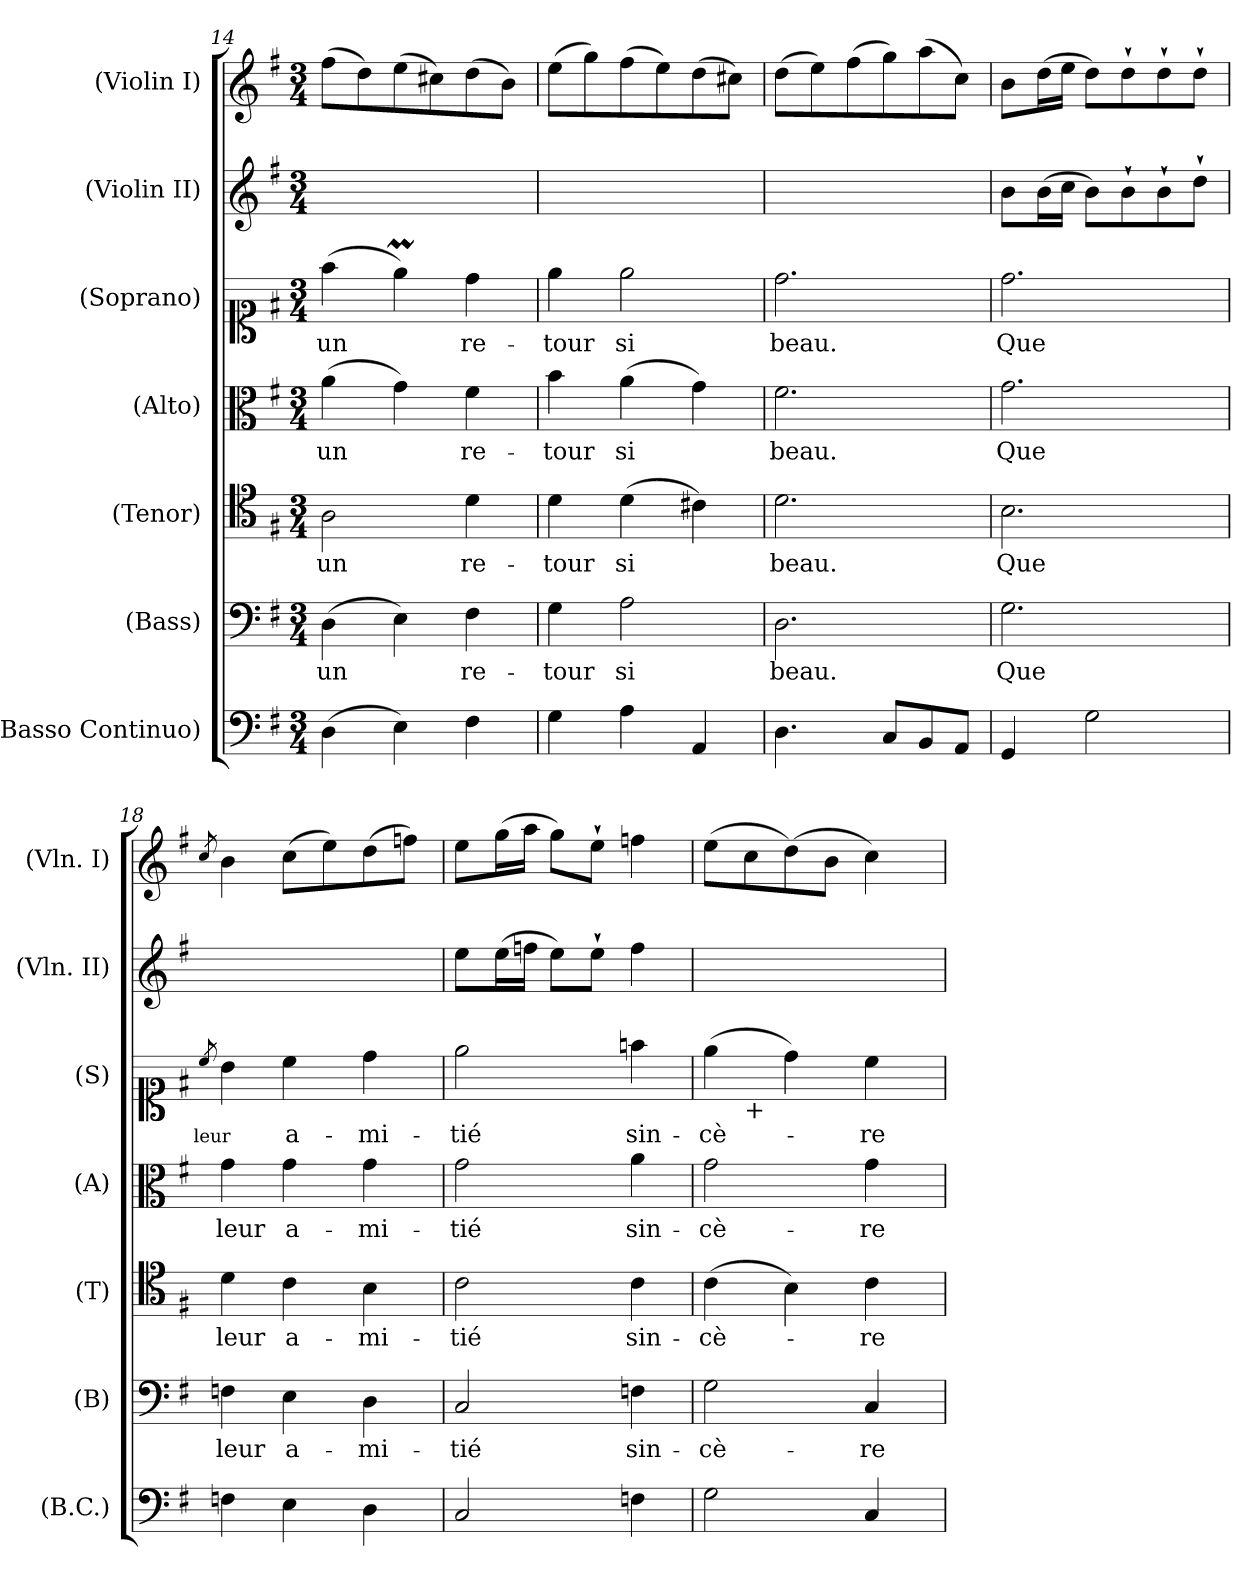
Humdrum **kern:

**kern	**kern	**text	**kern	**text	**kern	**text	**kern	**text	**kern	**kern
*part7	*part6	*part6	*part5	*part5	*part4	*part4	*part3	*part3	*part2	*part1
*staff7	*staff6	*staff6	*staff5	*staff5	*staff4	*staff4	*staff3	*staff3	*staff2	*staff1
*I"(Basso Continuo)	*I"(Bass)	*	*I"(Tenor)	*	*I"(Alto)	*	*I"(Soprano)	*	*I"(Violin II)	*I"(Violin I)
*I'(B.C.)	*I'(B)	*	*I'(T)	*	*I'(A)	*	*I'(S)	*	*I'(Vln. II)	*I'(Vln. I)
*clefF4	*clefF4	*	*clefC4	*	*clefC3	*	*clefC1	*	*clefG2	*clefG2
*k[f#]	*k[f#]	*	*k[f#]	*	*k[f#]	*	*k[f#]	*	*k[f#]	*k[f#]
*G:	*G:	*	*G:	*	*G:	*	*G:	*	*G:	*G:
*M3/4	*M3/4	*	*M3/4	*	*M3/4	*	*M3/4	*	*M3/4	*M3/4
=14	=14	=14	=14	=14	=14	=14	=14	=14	=14	=14
(4D\	(4D\	un	2A\	un	(4a\	un	(4ff#\	un	2.ryy	(8ff#\L
.	.	.	.	.	.	.	.	.	.	8dd\)
4E\)	4E\)	.	.	.	4g\)	.	4eeM\)	.	.	(8ee\
.	.	.	.	.	.	.	.	.	.	8cc#X\)
4F#\	4F#\	re-	4d\	re-	4f#\	re-	4dd\	re-	.	(8dd\
.	.	.	.	.	.	.	.	.	.	8b\J)
=15	=15	=15	=15	=15	=15	=15	=15	=15	=15	=15
4G\	4G\	-tour	4d\	-tour	4b\	-tour	4ee\	-tour	2.ryy	(8ee\L
.	.	.	.	.	.	.	.	.	.	8gg\)
4A\	2A\	si	(4d\	si	(4a\	si	2ee\	si	.	(8ff#\
.	.	.	.	.	.	.	.	.	.	8ee\)
4AA/	.	.	4c#X\)	.	4g\)	.	.	.	.	(8dd\
.	.	.	.	.	.	.	.	.	.	8cc#X\J)
!!LO:LB:g=z
=16	=16	=16	=16	=16	=16	=16	=16	=16	=16	=16
4.D\	2.D\	beau.	2.d\	beau.	2.f#\	beau.	2.dd\	beau.	2.ryy	(8dd\L
.	.	.	.	.	.	.	.	.	.	8ee\)
.	.	.	.	.	.	.	.	.	.	(8ff#\
8C/L	.	.	.	.	.	.	.	.	.	8gg\)
8BB/	.	.	.	.	.	.	.	.	.	(8aa\
8AA/J	.	.	.	.	.	.	.	.	.	8cc\J)
=17	=17	=17	=17	=17	=17	=17	=17	=17	=17	=17
4GG/	2.G\	Que	2.B\	Que	2.g\	Que	2.dd\	Que	8b\L	8b\L
.	.	.	.	.	.	.	.	.	(16b\L	(16dd\L
.	.	.	.	.	.	.	.	.	16cc\JJ	16ee\JJ
2G\	.	.	.	.	.	.	.	.	8b\L)	8dd\L)
.	.	.	.	.	.	.	.	.	8b`>\	8dd`>\
.	.	.	.	.	.	.	.	.	8b`>\	8dd`>\
.	.	.	.	.	.	.	.	.	8dd`>\J	8dd`>\J
=18	=18	=18	=18	=18	=18	=18	=18	=18	=18	=18
.	.	.	.	.	.	.	8qcc/	leur	.	8qcc/
4Fn\	4Fn\	leur	4d\	leur	4g\	leur	4b\	.	2.ryy	4b\
4E\	4E\	a-	4c\	a-	4g\	a-	4cc\	a-	.	(8cc\L
.	.	.	.	.	.	.	.	.	.	8ee\)
4D\	4D\	-mi-	4B\	-mi-	4g\	-mi-	4dd\	-mi-	.	(8dd\
.	.	.	.	.	.	.	.	.	.	8ffn\J)
=19	=19	=19	=19	=19	=19	=19	=19	=19	=19	=19
2C/	2C/	-tié	2c\	-tié	2g\	-tié	2ee\	-tié	8ee\L	8ee\L
.	.	.	.	.	.	.	.	.	(16ee\L	(16gg\L
.	.	.	.	.	.	.	.	.	16ffn\JJ	16aa\JJ
.	.	.	.	.	.	.	.	.	8ee\L)	8gg\L)
.	.	.	.	.	.	.	.	.	8ee`>\J	8ee`>\J
4Fn\	4Fn\	sin-	4c\	sin-	4a\	sin-	4ffn\	sin-	4ff\	4ffn\
=20	=20	=20	=20	=20	=20	=20	=20	=20	=20	=20
*	*	*	*	*	*	*	*^	*	*	*
2G\	2G\	-cè-	(4c\	-cè-	2g\	-cè-	(4ee\	8ryy	-cè-	2.ryy	(8ee\L
!	!	!	!	!	!	!	!	!LO:TX:b:t=+	!	!	!
.	.	.	.	.	.	.	.	2ryy	.	.	8cc\
.	.	.	4B\)	.	.	.	4dd\)	.	.	.	(8dd\)
.	.	.	.	.	.	.	.	.	.	.	8b\J
4C/	4C/	-re	4c\	-re	4g\	-re	4cc\	.	-re	.	4cc\)
.	.	.	.	.	.	.	.	8ryy	.	.	.
*	*	*	*	*	*	*	*v	*v	*	*	*
=	=	=	=	=	=	=	=	=	=	=
*-	*-	*-	*-	*-	*-	*-	*-	*-	*-	*-
